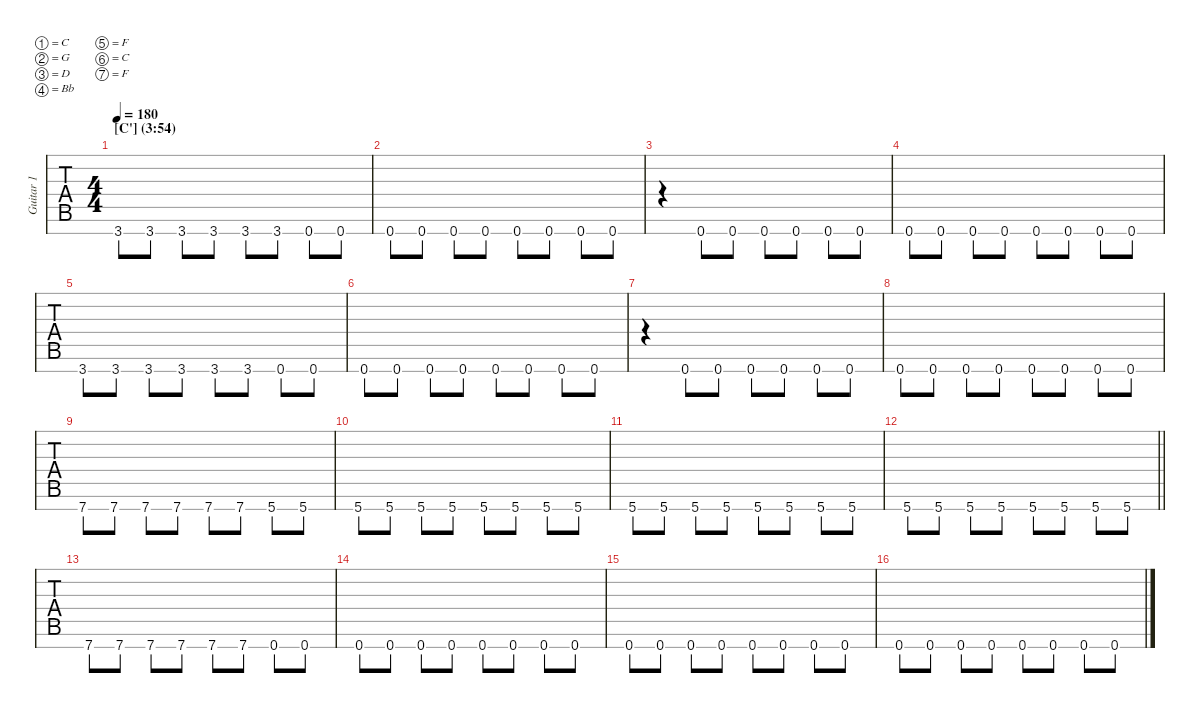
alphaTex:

\defaultSystemsLayout 4
\hideDynamics
\bracketExtendMode nobrackets
\multiTrackTrackNamePolicy allsystems
\firstSystemTrackNameMode fullname
\otherSystemsTrackNameMode fullname
\otherSystemsTrackNameOrientation horizontal
\track ("Guitar 1" "Gtr. 1") {instrument overdrivenguitar}
\staff {tabs}
\tuning (C4 G3 D3 Bb2 F2 C2 F1)
\ts (4 4)
\section ("" "[C'] (3:54)")
\tempo 180
\clef g2
\ks c
3.7{acc #}.8{dy mf} 3.7{acc #}.8 3.7{acc #}.8 3.7{acc #}.8 3.7{acc #}.8 3.7{acc #}.8 0.7.8 0.7.8 |
\scale
0.999999 0.7.8 0.7.8 0.7.8 0.7.8 0.7.8 0.7.8 0.7.8 0.7.8 |
\scale
1.00269 r.4 0.7.8 0.7.8 0.7.8 0.7.8 0.7.8 0.7.8 |
\scale
0.997306 0.7.8 0.7.8 0.7.8 0.7.8 0.7.8 0.7.8 0.7.8 0.7.8 |
\scale
1.00072 3.7{acc #}.8 3.7{acc #}.8 3.7{acc #}.8 3.7{acc #}.8 3.7{acc #}.8 3.7{acc #}.8 0.7.8 0.7.8 |
\scale
0.99976 0.7.8 0.7.8 0.7.8 0.7.8 0.7.8 0.7.8 0.7.8 0.7.8 |
\scale
1.00245 r.4 0.7.8 0.7.8 0.7.8 0.7.8 0.7.8 0.7.8 |
\scale
0.997069 0.7.8 0.7.8 0.7.8 0.7.8 0.7.8 0.7.8 0.7.8 0.7.8 |
\scale
0.999574 7.7.8 7.7.8 7.7.8 7.7.8 7.7.8 7.7.8 5.7{acc #}.8 5.7{acc #}.8 |
\scale
1.00131 5.7{acc #}.8 5.7{acc #}.8 5.7{acc #}.8 5.7{acc #}.8 5.7{acc #}.8 5.7{acc #}.8 5.7{acc #}.8 5.7{acc #}.8 |
\scale
1.00131 5.7{acc #}.8 5.7{acc #}.8 5.7{acc #}.8 5.7{acc #}.8 5.7{acc #}.8 5.7{acc #}.8 5.7{acc #}.8 5.7{acc #}.8 |
\scale
0.997808
\barLineRight lightlight
5.7{acc #}.8 5.7{acc #}.8 5.7{acc #}.8 5.7{acc #}.8 5.7{acc #}.8 5.7{acc #}.8 5.7{acc #}.8 5.7{acc #}.8 |
\scale
1.00227 7.7.8 7.7.8 7.7.8 7.7.8 7.7.8 7.7.8 0.7.8 0.7.8 |
\scale
1.00131 0.7.8 0.7.8 0.7.8 0.7.8 0.7.8 0.7.8 0.7.8 0.7.8 |
\scale
0.998617 0.7.8 0.7.8 0.7.8 0.7.8 0.7.8 0.7.8 0.7.8 0.7.8 |
\scale
0.997808 0.7.8 0.7.8 0.7.8 0.7.8 0.7.8 0.7.8 0.7.8 0.7.8
